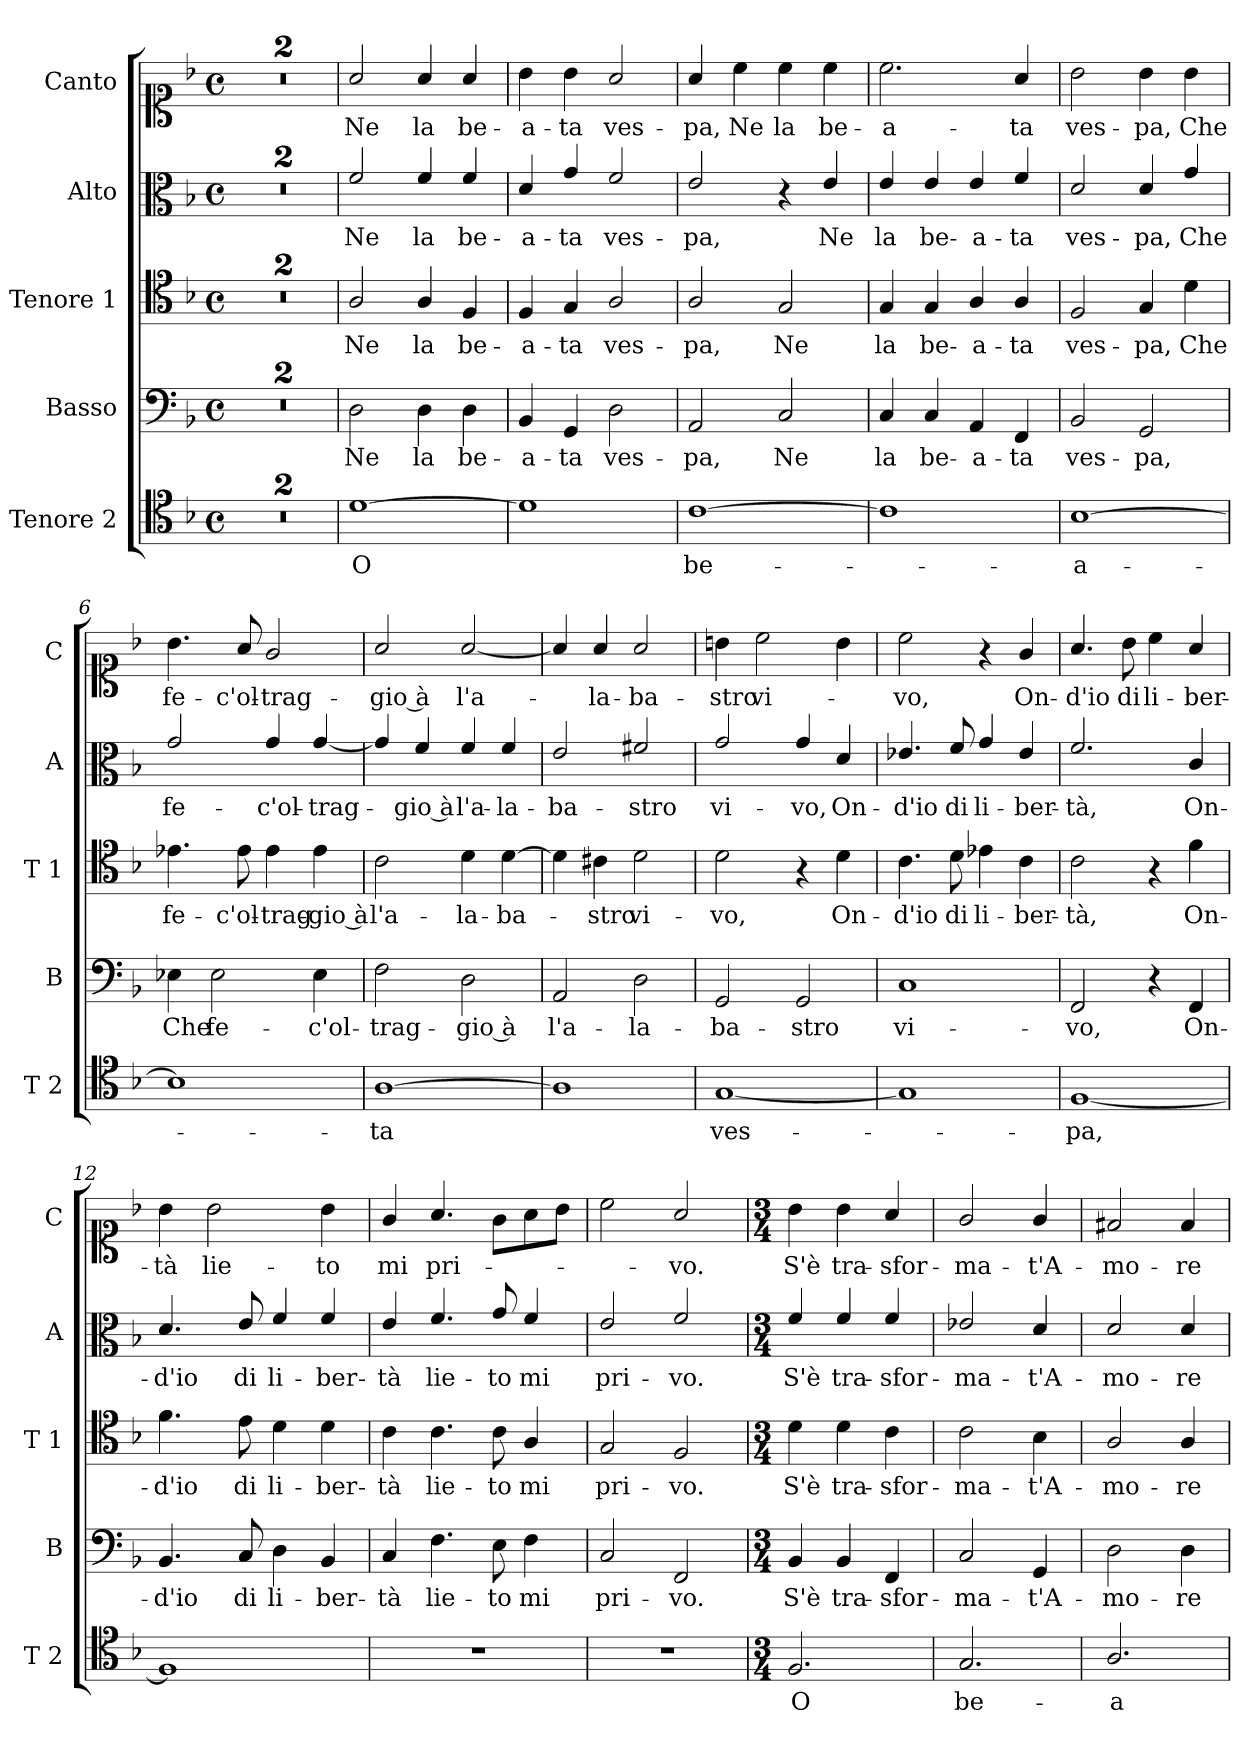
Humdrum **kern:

**kern	**text	**kern	**text	**kern	**text	**kern	**text	**kern	**text
*part5	*part5	*part4	*part4	*part3	*part3	*part2	*part2	*part1	*part1
*staff5	*staff5	*staff4	*staff4	*staff3	*staff3	*staff2	*staff2	*staff1	*staff1
*I"Tenore 2	*	*I"Basso	*	*I"Tenore 1	*	*I"Alto	*	*I"Canto	*
*I'T 2	*	*I'B	*	*I'T 1	*	*I'A	*	*I'C	*
*clefC4	*	*clefF4	*	*clefC4	*	*clefC3	*	*clefC1	*
*k[b-]	*	*k[b-]	*	*k[b-]	*	*k[b-]	*	*k[b-]	*
*M4/4	*	*M4/4	*	*M4/4	*	*M4/4	*	*M4/4	*
*met(c)	*	*met(c)	*	*met(c)	*	*met(c)	*	*met(c)	*
=	=	=	=	=	=	=	=	=	=
1r	.	1r	.	1r	.	1r	.	1r	.
=	=	=	=	=	=	=	=	=	=
1r	.	1r	.	1r	.	1r	.	1r	.
*clefGv2	*	*	*	*clefGv2	*	*clefG2	*	*clefG2	*
=1	=1	=1	=1	=1	=1	=1	=1	=1	=1
!	!LO:LY:b	!	!LO:LY:b	!	!LO:LY:b	!	!LO:LY:b	!	!LO:LY:b
[1d	O	2D\	Ne	2A/	Ne	2f/	Ne	2a/	Ne
!	!	!	!LO:LY:b	!	!LO:LY:b	!	!LO:LY:b	!	!LO:LY:b
.	.	4D\	la	4A/	la	4f/	la	4a/	la
!	!	!	!LO:LY:b	!	!LO:LY:b	!	!LO:LY:b	!	!LO:LY:b
.	.	4D\	be-	4F/	be-	4f/	be-	4a/	be-
=2	=2	=2	=2	=2	=2	=2	=2	=2	=2
!	!	!	!LO:LY:b	!	!LO:LY:b	!	!LO:LY:b	!	!LO:LY:b
1d]	.	4BB-/	-a-	4F/	-a-	4d/	-a-	4b-\	-a-
!	!	!	!LO:LY:b	!	!LO:LY:b	!	!LO:LY:b	!	!LO:LY:b
.	.	4GG/	-ta	4G/	-ta	4g/	-ta	4b-\	-ta
!	!	!	!LO:LY:b	!	!LO:LY:b	!	!LO:LY:b	!	!LO:LY:b
.	.	2D\	ves-	2A/	ves-	2f/	ves-	2a/	ves-
=3	=3	=3	=3	=3	=3	=3	=3	=3	=3
!	!LO:LY:b	!	!LO:LY:b	!	!LO:LY:b	!	!LO:LY:b	!	!LO:LY:b
[1c	be-	2AA/	-pa,	2A/	-pa,	2e/	-pa,	4a/	-pa,
!	!	!	!	!	!	!	!	!	!LO:LY:b
.	.	.	.	.	.	.	.	4cc\	Ne
!	!	!	!LO:LY:b	!	!LO:LY:b	!	!	!	!LO:LY:b
.	.	2C/	Ne	2G/	Ne	4r	.	4cc\	la
!	!	!	!	!	!	!	!LO:LY:b	!	!LO:LY:b
.	.	.	.	.	.	4e/	Ne	4cc\	be-
=4	=4	=4	=4	=4	=4	=4	=4	=4	=4
!	!	!	!LO:LY:b	!	!LO:LY:b	!	!LO:LY:b	!	!LO:LY:b
1c]	.	4C/	la	4G/	la	4e/	la	2.cc\	-a-
!	!	!	!LO:LY:b	!	!LO:LY:b	!	!LO:LY:b	!	!
.	.	4C/	be-	4G/	be-	4e/	be-	.	.
!	!	!	!LO:LY:b	!	!LO:LY:b	!	!LO:LY:b	!	!
.	.	4AA/	-a-	4A/	-a-	4e/	-a-	.	.
!	!	!	!LO:LY:b	!	!LO:LY:b	!	!LO:LY:b	!	!LO:LY:b
.	.	4FF/	-ta	4A/	-ta	4f/	-ta	4a/	-ta
=5	=5	=5	=5	=5	=5	=5	=5	=5	=5
!	!LO:LY:b	!	!LO:LY:b	!	!LO:LY:b	!	!LO:LY:b	!	!LO:LY:b
[1B-	-a-	2BB-/	ves-	2F/	ves-	2d/	ves-	2b-\	ves-
!	!	!	!LO:LY:b	!	!LO:LY:b	!	!LO:LY:b	!	!LO:LY:b
.	.	2GG/	-pa,	4G/	-pa,	4d/	-pa,	4b-\	-pa,
!	!	!	!	!	!LO:LY:b	!	!LO:LY:b	!	!LO:LY:b
.	.	.	.	4d\	Che	4g/	Che	4b-\	Che
!!LO:LB:g=z
=6	=6	=6	=6	=6	=6	=6	=6	=6	=6
!	!	!	!LO:LY:b	!	!LO:LY:b	!	!LO:LY:b	!	!LO:LY:b
1B-]	.	4E-X\	Che	4.e-X\	fe-	2g/	fe-	4.b-\	fe-
!	!	!	!LO:LY:b	!	!	!	!	!	!
.	.	2E-\	fe-	.	.	.	.	.	.
!	!	!	!	!	!LO:LY:b	!	!	!	!LO:LY:b
.	.	.	.	8e-\	-c'ol-	.	.	8a/	-c'ol-
!	!	!	!	!	!LO:LY:b	!	!LO:LY:b	!	!LO:LY:b
.	.	.	.	4e-\	-trag-	4g/	-c'ol-	2g/	-trag-
!	!	!	!LO:LY:b	!	!LO:LY:b	!	!LO:LY:b	!	!
.	.	4E-\	-c'ol-	4e-\	gio à	[4g/	-trag-	.	.
=7	=7	=7	=7	=7	=7	=7	=7	=7	=7
!	!LO:LY:b	!	!LO:LY:b	!	!LO:LY:b	!	!	!	!LO:LY:b
[1A	-ta	2F\	-trag-	2c\	l'a-	4g/]	.	2a/	gio à
!	!	!	!	!	!	!	!LO:LY:b	!	!
.	.	.	.	.	.	4f/	gio à	.	.
!	!	!	!LO:LY:b	!	!LO:LY:b	!	!LO:LY:b	!	!LO:LY:b
.	.	2D\	gio à	4d\	-la-	4f/	l'a-	[2a/	l'a-
!	!	!	!	!	!LO:LY:b	!	!LO:LY:b	!	!
.	.	.	.	[4d\	-ba-	4f/	-la-	.	.
=8	=8	=8	=8	=8	=8	=8	=8	=8	=8
!	!	!	!LO:LY:b	!	!	!	!LO:LY:b	!	!
1A]	.	2AA/	l'a-	4d\]	.	2e/	-ba-	4a/]	.
!	!	!	!	!	!LO:LY:b	!	!	!	!LO:LY:b
.	.	.	.	4c#X\	-stro	.	.	4a/	-la-
!	!	!	!LO:LY:b	!	!LO:LY:b	!	!LO:LY:b	!	!LO:LY:b
.	.	2D\	-la-	2d\	vi-	2f#X/	-stro	2a/	-ba-
=9	=9	=9	=9	=9	=9	=9	=9	=9	=9
!	!LO:LY:b	!	!LO:LY:b	!	!LO:LY:b	!	!LO:LY:b	!	!LO:LY:b
[1G	ves-	2GG/	-ba-	2d\	-vo,	2g/	vi-	4bn\	-stro
!	!	!	!	!	!	!	!	!	!LO:LY:b
.	.	.	.	.	.	.	.	2cc\	vi-
!	!	!	!LO:LY:b	!	!	!	!LO:LY:b	!	!
.	.	2GG/	-stro	4r	.	4g/	-vo,	.	.
!	!	!	!	!	!LO:LY:b	!	!LO:LY:b	!	!
.	.	.	.	4d\	On-	4d/	On-	4b\	.
=10	=10	=10	=10	=10	=10	=10	=10	=10	=10
!	!	!	!LO:LY:b	!	!LO:LY:b	!	!LO:LY:b	!	!LO:LY:b
1G]	.	1C	vi-	4.c\	-d'io	4.e-X/	-d'io	2cc\	-vo,
!	!	!	!	!	!LO:LY:b	!	!LO:LY:b	!	!
.	.	.	.	8d\	di	8f/	di	.	.
!	!	!	!	!	!LO:LY:b	!	!LO:LY:b	!	!
.	.	.	.	4e-X\	li-	4g/	li-	4r	.
!	!	!	!	!	!LO:LY:b	!	!LO:LY:b	!	!LO:LY:b
.	.	.	.	4c\	-ber-	4e-/	-ber-	4g/	On-
=11	=11	=11	=11	=11	=11	=11	=11	=11	=11
!	!LO:LY:b	!	!LO:LY:b	!	!LO:LY:b	!	!LO:LY:b	!	!LO:LY:b
[1F	-pa,	2FF/	-vo,	2c\	-tà,	2.f/	-tà,	4.a/	-d'io
!	!	!	!	!	!	!	!	!	!LO:LY:b
.	.	.	.	.	.	.	.	8b-\	di
!	!	!	!	!	!	!	!	!	!LO:LY:b
.	.	4r	.	4r	.	.	.	4cc\	li-
!	!	!	!LO:LY:b	!	!LO:LY:b	!	!LO:LY:b	!	!LO:LY:b
.	.	4FF/	On-	4f\	On-	4c/	On-	4a/	-ber-
=12	=12	=12	=12	=12	=12	=12	=12	=12	=12
!	!	!	!LO:LY:b	!	!LO:LY:b	!	!LO:LY:b	!	!LO:LY:b
1F]	.	4.BB-/	-d'io	4.f\	-d'io	4.d/	-d'io	4b-\	-tà
!	!	!	!	!	!	!	!	!	!LO:LY:b
.	.	.	.	.	.	.	.	2b-\	lie-
!	!	!	!LO:LY:b	!	!LO:LY:b	!	!LO:LY:b	!	!
.	.	8C/	di	8e\	di	8e/	di	.	.
!	!	!	!LO:LY:b	!	!LO:LY:b	!	!LO:LY:b	!	!
.	.	4D\	li-	4d\	li-	4f/	li-	.	.
!	!	!	!LO:LY:b	!	!LO:LY:b	!	!LO:LY:b	!	!LO:LY:b
.	.	4BB-/	-ber-	4d\	-ber-	4f/	-ber-	4b-\	-to
!!LO:PB:g=z
=13	=13	=13	=13	=13	=13	=13	=13	=13	=13
!	!	!	!LO:LY:b	!	!LO:LY:b	!	!LO:LY:b	!	!LO:LY:b
1r	.	4C/	-tà	4c\	-tà	4e/	-tà	4g/	mi
!	!	!	!LO:LY:b	!	!LO:LY:b	!	!LO:LY:b	!	!LO:LY:b
.	.	4.F\	lie-	4.c\	lie-	4.f/	lie-	4.a/	pri-
!	!	!	!LO:LY:b	!	!LO:LY:b	!	!LO:LY:b	!	!
.	.	8E\	-to	8c\	-to	8g/	-to	8gL	.
!	!	!	!LO:LY:b	!	!LO:LY:b	!	!LO:LY:b	!	!
.	.	4F\	mi	4A/	mi	4f/	mi	8a	.
.	.	.	.	.	.	.	.	8b-J	.
=14	=14	=14	=14	=14	=14	=14	=14	=14	=14
!	!	!	!LO:LY:b	!	!LO:LY:b	!	!LO:LY:b	!	!
1r	.	2C/	pri-	2G/	pri-	2e/	pri-	2cc\	.
!	!	!	!LO:LY:b	!	!LO:LY:b	!	!LO:LY:b	!	!LO:LY:b
.	.	2FF/	-vo.	2F/	-vo.	2f/	-vo.	2a/	-vo.
=15	=15	=15	=15	=15	=15	=15	=15	=15	=15
*M3/4	*	*M3/4	*	*M3/4	*	*M3/4	*	*M3/4	*
!	!LO:LY:b	!	!LO:LY:b	!	!LO:LY:b	!	!LO:LY:b	!	!LO:LY:b
2.F/	O	4BB-/	S'è	4d\	S'è	4f/	S'è	4b-\	S'è
!	!	!	!LO:LY:b	!	!LO:LY:b	!	!LO:LY:b	!	!LO:LY:b
.	.	4BB-/	tra-	4d\	tra-	4f/	tra-	4b-\	tra-
!	!	!	!LO:LY:b	!	!LO:LY:b	!	!LO:LY:b	!	!LO:LY:b
.	.	4FF/	-sfor-	4c\	-sfor-	4f/	-sfor-	4a/	-sfor-
=16	=16	=16	=16	=16	=16	=16	=16	=16	=16
!	!LO:LY:b	!	!LO:LY:b	!	!LO:LY:b	!	!LO:LY:b	!	!LO:LY:b
2.G/	be-	2C/	-ma-	2c\	-ma-	2e-X/	-ma-	2g/	-ma-
!	!	!	!LO:LY:b	!	!LO:LY:b	!	!LO:LY:b	!	!LO:LY:b
.	.	4GG/	-t'A-	4B-\	-t'A-	4d/	-t'A-	4g/	-t'A-
=17	=17	=17	=17	=17	=17	=17	=17	=17	=17
!	!LO:LY:b	!	!LO:LY:b	!	!LO:LY:b	!	!LO:LY:b	!	!LO:LY:b
2.A/	-a-	2D\	-mo-	2A/	-mo-	2d/	-mo-	2f#X/	-mo-
!	!	!	!LO:LY:b	!	!LO:LY:b	!	!LO:LY:b	!	!LO:LY:b
.	.	4D\	-re	4A/	-re	4d/	-re	4f#/	-re
=	=	=	=	=	=	=	=	=	=
*-	*-	*-	*-	*-	*-	*-	*-	*-	*-
